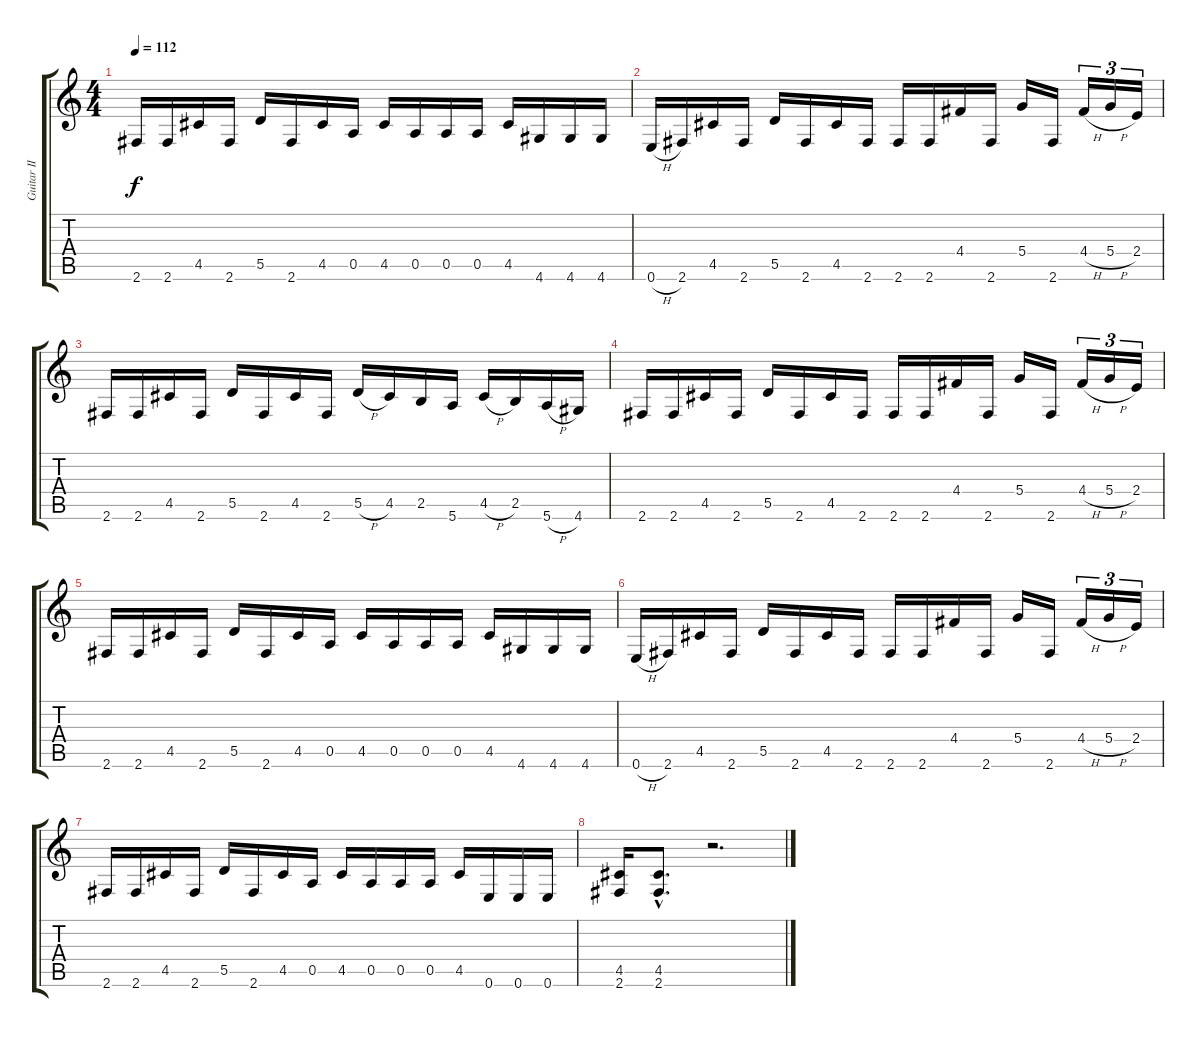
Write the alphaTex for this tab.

\track ("Guitar II" "Guitar II") {instrument distortionguitar}
\staff {score tabs}
\tuning (E4 B3 G3 D3 A2 E2) {hide}
\ts (4 4)
\tempo 112
\clef g2
\ks c
2.6.16{dy f} 2.6.16 4.5.16 2.6.16 5.5.16 2.6.16 4.5.16 0.5.16 4.5.16 0.5.16 0.5.16 0.5.16 4.5.16 4.6.16 4.6.16 4.6.16 |
0.6{h}.16 2.6.16 4.5.16 2.6.16 5.5.16 2.6.16 4.5.16 2.6.16 2.6.16 2.6.16 4.4.16 2.6.16 5.4.16 2.6.16 4.4{h}.16{tu (3 2)} 5.4{h}.16{tu (3 2)} 2.4.16{tu (3 2)} |
2.6.16 2.6.16 4.5.16 2.6.16 5.5.16 2.6.16 4.5.16 2.6.16 5.5{h}.16 4.5.16 2.5.16 5.6.16 4.5{h}.16 2.5.16 5.6{h}.16 4.6.16 |
2.6.16 2.6.16 4.5.16 2.6.16 5.5.16 2.6.16 4.5.16 2.6.16 2.6.16 2.6.16 4.4.16 2.6.16 5.4.16 2.6.16 4.4{h}.16{tu (3 2)} 5.4{h}.16{tu (3 2)} 2.4.16{tu (3 2)} |
2.6.16 2.6.16 4.5.16 2.6.16 5.5.16 2.6.16 4.5.16 0.5.16 4.5.16 0.5.16 0.5.16 0.5.16 4.5.16 4.6.16 4.6.16 4.6.16 |
0.6{h}.16 2.6.16 4.5.16 2.6.16 5.5.16 2.6.16 4.5.16 2.6.16 2.6.16 2.6.16 4.4.16 2.6.16 5.4.16 2.6.16 4.4{h}.16{tu (3 2)} 5.4{h}.16{tu (3 2)} 2.4.16{tu (3 2)} |
2.6.16 2.6.16 4.5.16 2.6.16 5.5.16 2.6.16 4.5.16 0.5.16 4.5.16 0.5.16 0.5.16 0.5.16 4.5.16 0.6.16 0.6.16 0.6.16 |
(4.5 2.6).16 (4.5{hac} 2.6{hac}).8{d} r.2{d}
